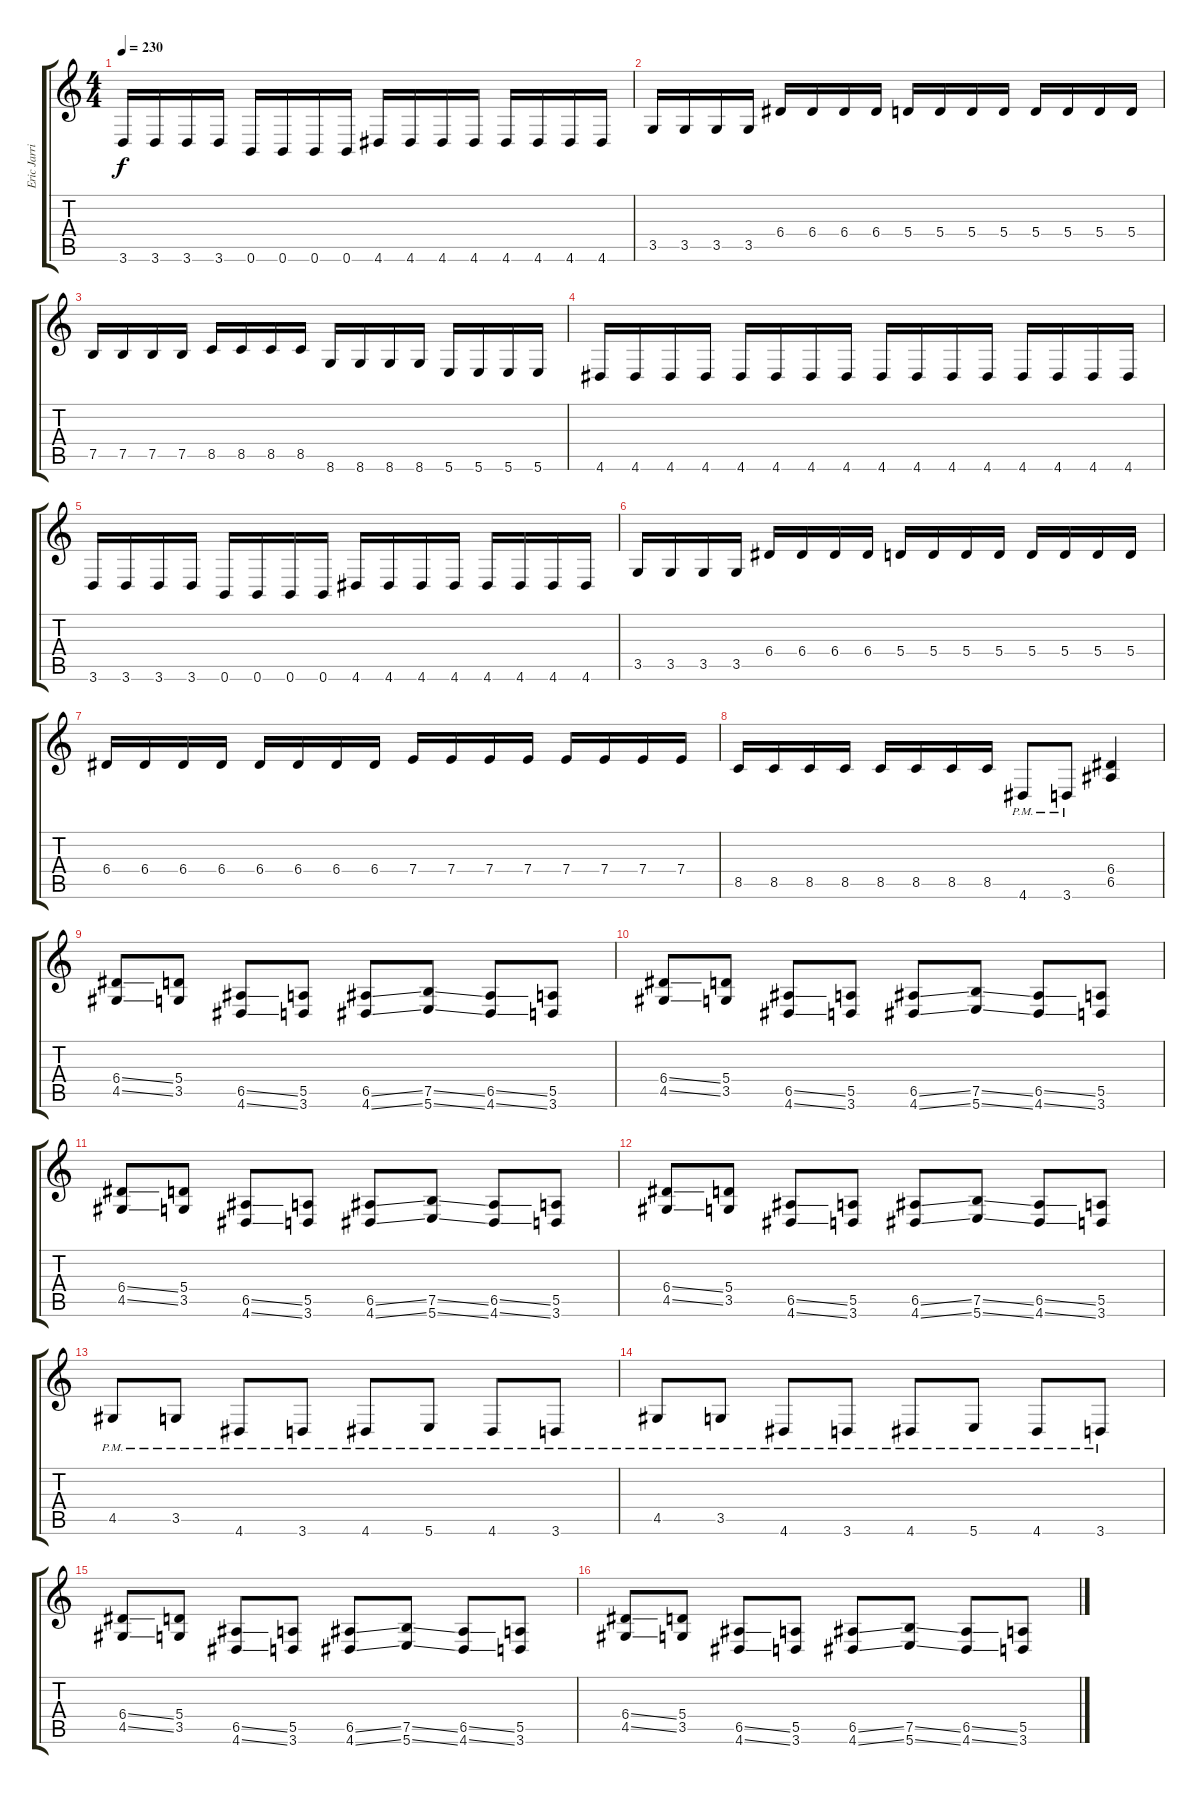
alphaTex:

\track ("Eric Jarrin" "Eric Jarri") {instrument distortionguitar}
\staff {score tabs}
\tuning (B3 Gb3 D3 A2 E2 B1) {hide}
\ts (4 4)
\tempo 230
\clef g2
\ks c
3.6.16{dy f} 3.6.16 3.6.16 3.6.16 0.6.16 0.6.16 0.6.16 0.6.16 4.6.16 4.6.16 4.6.16 4.6.16 4.6.16 4.6.16 4.6.16 4.6.16 |
3.5.16 3.5.16 3.5.16 3.5.16 6.4.16 6.4.16 6.4.16 6.4.16 5.4.16 5.4.16 5.4.16 5.4.16 5.4.16 5.4.16 5.4.16 5.4.16 |
7.5.16 7.5.16 7.5.16 7.5.16 8.5.16 8.5.16 8.5.16 8.5.16 8.6.16 8.6.16 8.6.16 8.6.16 5.6.16 5.6.16 5.6.16 5.6.16 |
4.6.16 4.6.16 4.6.16 4.6.16 4.6.16 4.6.16 4.6.16 4.6.16 4.6.16 4.6.16 4.6.16 4.6.16 4.6.16 4.6.16 4.6.16 4.6.16 |
3.6.16 3.6.16 3.6.16 3.6.16 0.6.16 0.6.16 0.6.16 0.6.16 4.6.16 4.6.16 4.6.16 4.6.16 4.6.16 4.6.16 4.6.16 4.6.16 |
3.5.16 3.5.16 3.5.16 3.5.16 6.4.16 6.4.16 6.4.16 6.4.16 5.4.16 5.4.16 5.4.16 5.4.16 5.4.16 5.4.16 5.4.16 5.4.16 |
6.4.16 6.4.16 6.4.16 6.4.16 6.4.16 6.4.16 6.4.16 6.4.16 7.4.16 7.4.16 7.4.16 7.4.16 7.4.16 7.4.16 7.4.16 7.4.16 |
8.5.16 8.5.16 8.5.16 8.5.16 8.5.16 8.5.16 8.5.16 8.5.16 4.6{pm}.8 3.6{pm}.8 (6.4 6.5).4 |
(6.4{ss} 4.5{ss}).8 (5.4 3.5).8 (6.5{ss} 4.6{ss}).8 (5.5 3.6).8 (6.5{ss} 4.6{ss}).8 (7.5{ss} 5.6{ss}).8 (6.5{ss} 4.6{ss}).8 (5.5 3.6).8 |
(6.4{ss} 4.5{ss}).8 (5.4 3.5).8 (6.5{ss} 4.6{ss}).8 (5.5 3.6).8 (6.5{ss} 4.6{ss}).8 (7.5{ss} 5.6{ss}).8 (6.5{ss} 4.6{ss}).8 (5.5 3.6).8 |
(6.4{ss} 4.5{ss}).8 (5.4 3.5).8 (6.5{ss} 4.6{ss}).8 (5.5 3.6).8 (6.5{ss} 4.6{ss}).8 (7.5{ss} 5.6{ss}).8 (6.5{ss} 4.6{ss}).8 (5.5 3.6).8 |
(6.4{ss} 4.5{ss}).8 (5.4 3.5).8 (6.5{ss} 4.6{ss}).8 (5.5 3.6).8 (6.5{ss} 4.6{ss}).8 (7.5{ss} 5.6{ss}).8 (6.5{ss} 4.6{ss}).8 (5.5 3.6).8 |
4.5{pm}.8 3.5{pm}.8 4.6{pm}.8 3.6{pm}.8 4.6{pm}.8 5.6{pm}.8 4.6{pm}.8 3.6{pm}.8 |
4.5{pm}.8 3.5{pm}.8 4.6{pm}.8 3.6{pm}.8 4.6{pm}.8 5.6{pm}.8 4.6{pm}.8 3.6{pm}.8 |
(6.4{ss} 4.5{ss}).8 (5.4 3.5).8 (6.5{ss} 4.6{ss}).8 (5.5 3.6).8 (6.5{ss} 4.6{ss}).8 (7.5{ss} 5.6{ss}).8 (6.5{ss} 4.6{ss}).8 (5.5 3.6).8 |
(6.4{ss} 4.5{ss}).8 (5.4 3.5).8 (6.5{ss} 4.6{ss}).8 (5.5 3.6).8 (6.5{ss} 4.6{ss}).8 (7.5{ss} 5.6{ss}).8 (6.5{ss} 4.6{ss}).8 (5.5 3.6).8
